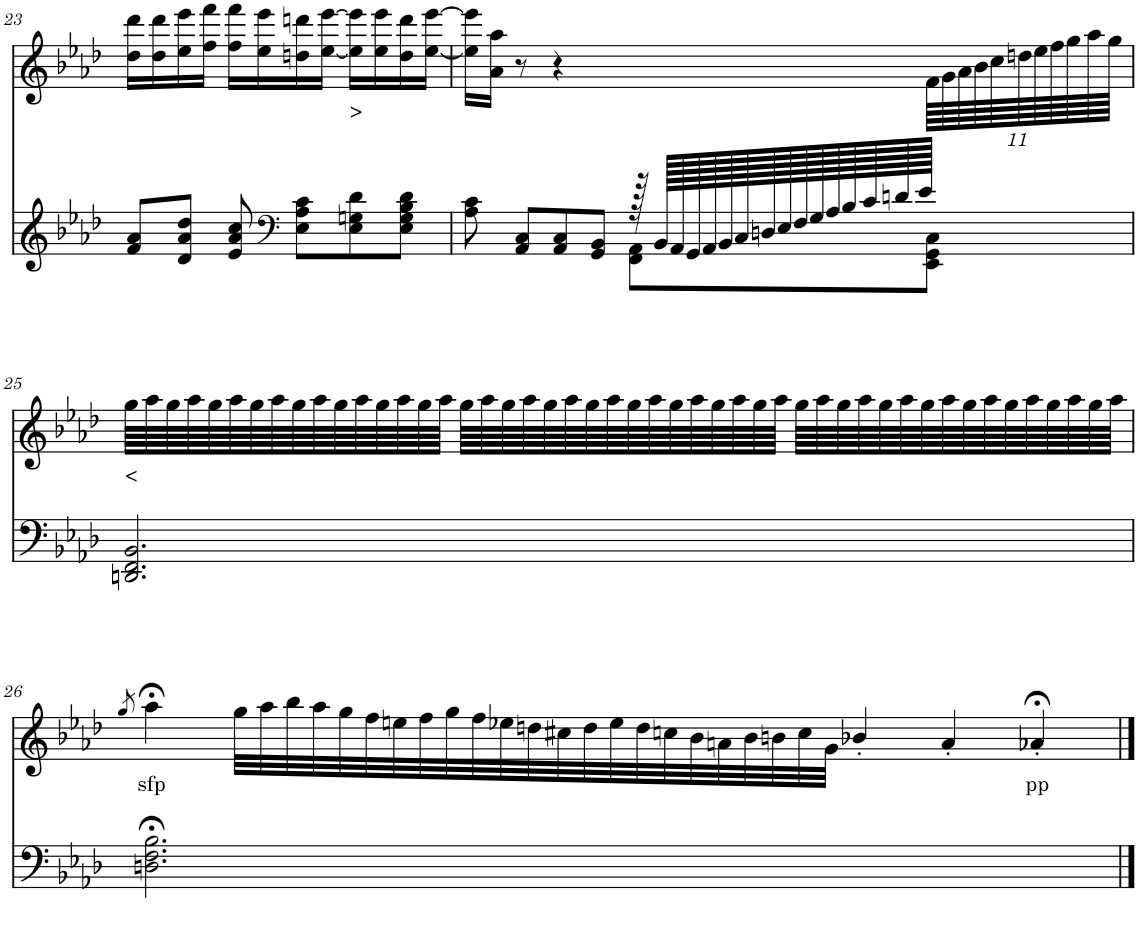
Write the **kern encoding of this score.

**kern	**kern	**text
*part2	*part1	*part1
*staff2	*staff1	*staff1
*I"piano	*I"piano	*
*I'Pno	*I'Pno	*
!!LO:PB:g=z
*clefG2	*clefG2	*
*k[b-e-a-d-]	*k[b-e-a-d-]	*
*A-:	*A-:	*
*M3/4	*M3/4	*
=23	=23	=23
8f/ 8a-/L	16dd-\ 16ddd-\LL	.
.	16dd-\ 16ddd-\	.
8d-/ 8a-/ 8dd-/J	16ee-\ 16eee-\	.
.	16ff\ 16fff\JJ	.
8e-/ 8a-/ 8cc/	16ff\ 16fff\LL	.
.	16ee-\ 16eee-\	.
*clefF4	*	*
8E-\ 8A-\ 8c\L	16ddn\ 16dddn\	.
.	[16ee-\ [16eee-\JJ	.
!	!	!LO:LY:b
8E-\ 8Gn\ 8d-\	16ee-\] 16eee-\]LL	>
.	16ee-\ 16eee-\	.
8E-\ 8G\ 8B-\ 8d-\J	16dd\ 16ddd\	.
.	[16ee-\ [16eee-\JJ	.
=24	=24	=24
*^	*	*
8A-\ 8c\	2ryy	16ee-\] 16eee-\]LL	.
.	.	16a-\ 16aa-\JJ	.
8AA-/ 8C/L	.	8r	.
8AA-/ 8C/	.	4r	.
8GG/ 8BB-/J	.	.	.
128r	8FF\ 8AA-\L	8ryy	.
128BB-/LLLLL	.	.	.
128AA-/	.	.	.
128GG/	.	.	.
128AA-/	.	.	.
128BB-/	.	.	.
128C/	.	.	.
128Dn/	.	.	.
128E-/	.	.	.
128F/	.	.	.
128G/	.	.	.
128A-/	.	.	.
128B-/	.	.	.
128c/	.	.	.
128dn/	.	.	.
128e-/JJJJJ	.	.	.
*	*	*Xbrackettup	*
8ryy	8EE-\ 8GG\ 8C\J	88f\LLLL	.
.	.	88g\	.
.	.	88a-\	.
.	.	88b-\	.
.	.	88cc\	.
.	.	88ddn\	.
.	.	88ee-\	.
.	.	88ff\	.
.	.	88gg\	.
.	.	88aa-\	.
.	.	88gg\JJJJ	.
*v	*v	*	*
!!LO:LB:g=z
=25	=25	=25
!	!	!LO:LY:b
2.DDn/ 2.FF/ 2.BB-/	64gg\LLLL	<
.	64aa-\	.
.	64gg\	.
.	64aa-\	.
.	64gg\	.
.	64aa-\	.
.	64gg\	.
.	64aa-\	.
.	64gg\	.
.	64aa-\	.
.	64gg\	.
.	64aa-\	.
.	64gg\	.
.	64aa-\	.
.	64gg\	.
.	64aa-\JJJJ	.
.	64gg\LLLL	.
.	64aa-\	.
.	64gg\	.
.	64aa-\	.
.	64gg\	.
.	64aa-\	.
.	64gg\	.
.	64aa-\	.
.	64gg\	.
.	64aa-\	.
.	64gg\	.
.	64aa-\	.
.	64gg\	.
.	64aa-\	.
.	64gg\	.
.	64aa-\JJJJ	.
.	64gg\LLLL	.
.	64aa-\	.
.	64gg\	.
.	64aa-\	.
.	64gg\	.
.	64aa-\	.
.	64gg\	.
.	64aa-\	.
.	64gg\	.
.	64aa-\	.
.	64gg\	.
.	64aa-\	.
.	64gg\	.
.	64aa-\	.
.	64gg\	.
.	64aa-\JJJJ	.
!!LO:LB:g=z
=26	=26	=26
.	8qgg/	.
!	!	!LO:LY:b
2.Dn\;< 2.F\;< 2.B-\;<	4aa-;<\	sfp
.	32gg\LLL	.
.	32aa-\	.
.	32bb-\	.
.	32aa-\	.
.	32gg\	.
.	32ff\	.
.	32een\	.
.	32ff\	.
.	32gg\	.
.	32ff\	.
.	32ee-X\	.
.	32ddn\	.
.	32cc#X\	.
.	32dd\	.
.	32ee-\	.
.	32dd\	.
!LO:N:vis=1	!	!
2.ryy	32ccn\	.
.	32b-\	.
.	32an\	.
.	32b-\	.
.	32bn\	.
.	32cc\	.
.	32g\JJJ	.
.	4b-X'/	.
.	4a'/	.
!	!	!LO:LY:b
.	4a-X;<'/	pp
8..ryy	.	.
==	==	==
*-	*-	*-
